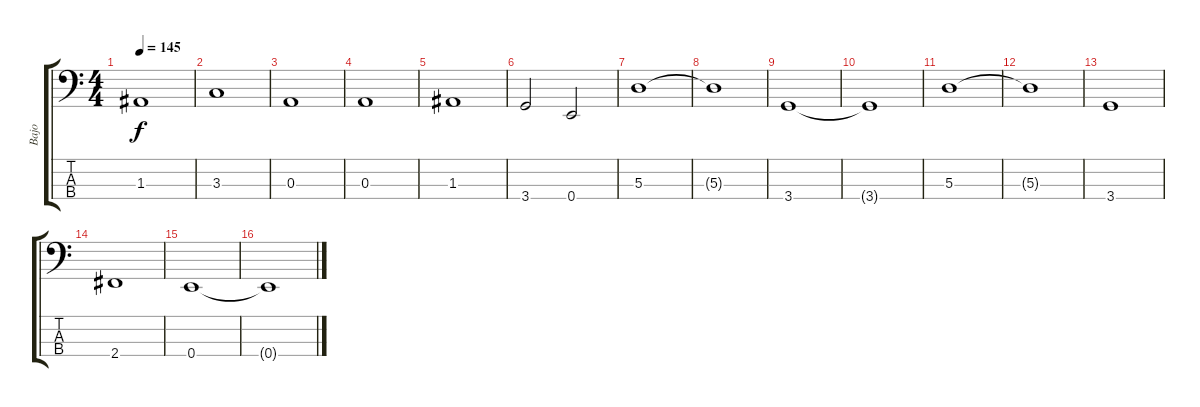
\track ("Bajo" "Bajo") {instrument electricbasspick}
\staff {score tabs}
\tuning (G2 D2 A1 E1) {hide}
\ts (4 4)
\tempo 145
\clef f4
\ks c
1.3.1{dy f} |
3.3.1 |
0.3.1 |
0.3.1 |
1.3.1 |
3.4.2 0.4.2 |
5.3.1 |
5.3{t}.1 |
3.4.1 |
3.4{t}.1 |
5.3.1 |
5.3{t}.1 |
3.4.1 |
2.4.1 |
0.4.1 |
0.4{t}.1
